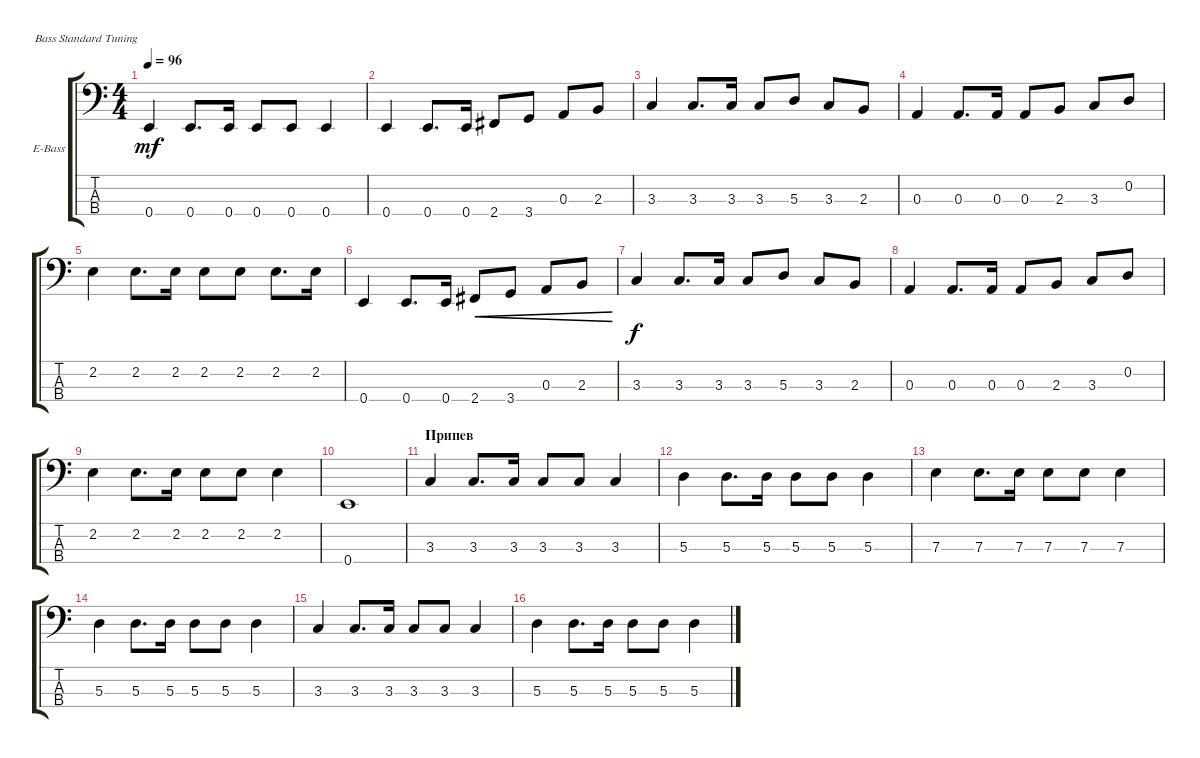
\bracketExtendMode groupsimilarinstruments
\firstSystemTrackNameOrientation horizontal
\otherSystemsTrackNameOrientation horizontal
\track ("Electric Bass" "E-Bass") {instrument electricbassfinger}
\staff {score tabs}
\tuning (G2 D2 A1 E1)
\ts (4 4)
\tempo 96
\clef f4
\ks c
0.4.4{dy mf} 0.4.8{d} 0.4.16 0.4.8 0.4.8 0.4.4 |
0.4.4 0.4.8{d} 0.4.16 2.4.8 3.4.8 0.3.8 2.3.8 |
3.3.4 3.3.8{d} 3.3.16 3.3.8 5.3.8 3.3.8 2.3.8 |
0.3.4 0.3.8{d} 0.3.16 0.3.8 2.3.8 3.3.8 0.2.8 |
2.2.4 2.2.8{d} 2.2.16 2.2.8 2.2.8 2.2.8{d} 2.2.16 |
0.4.4 0.4.8{d} 0.4.16 2.4.8{cre} 3.4.8{cre} 0.3.8{cre} 2.3.8{cre} |
3.3.4{dy f} 3.3.8{d} 3.3.16 3.3.8 5.3.8 3.3.8 2.3.8 |
0.3.4 0.3.8{d} 0.3.16 0.3.8 2.3.8 3.3.8 0.2.8 |
2.2.4 2.2.8{d} 2.2.16 2.2.8 2.2.8 2.2.4 |
0.4.1 |
\section ("" "Припев")
3.3.4 3.3.8{d} 3.3.16 3.3.8 3.3.8 3.3.4 |
5.3.4 5.3.8{d} 5.3.16 5.3.8 5.3.8 5.3.4 |
7.3.4 7.3.8{d} 7.3.16 7.3.8 7.3.8 7.3.4 |
5.3.4 5.3.8{d} 5.3.16 5.3.8 5.3.8 5.3.4 |
3.3.4 3.3.8{d} 3.3.16 3.3.8 3.3.8 3.3.4 |
5.3.4 5.3.8{d} 5.3.16 5.3.8 5.3.8 5.3.4
